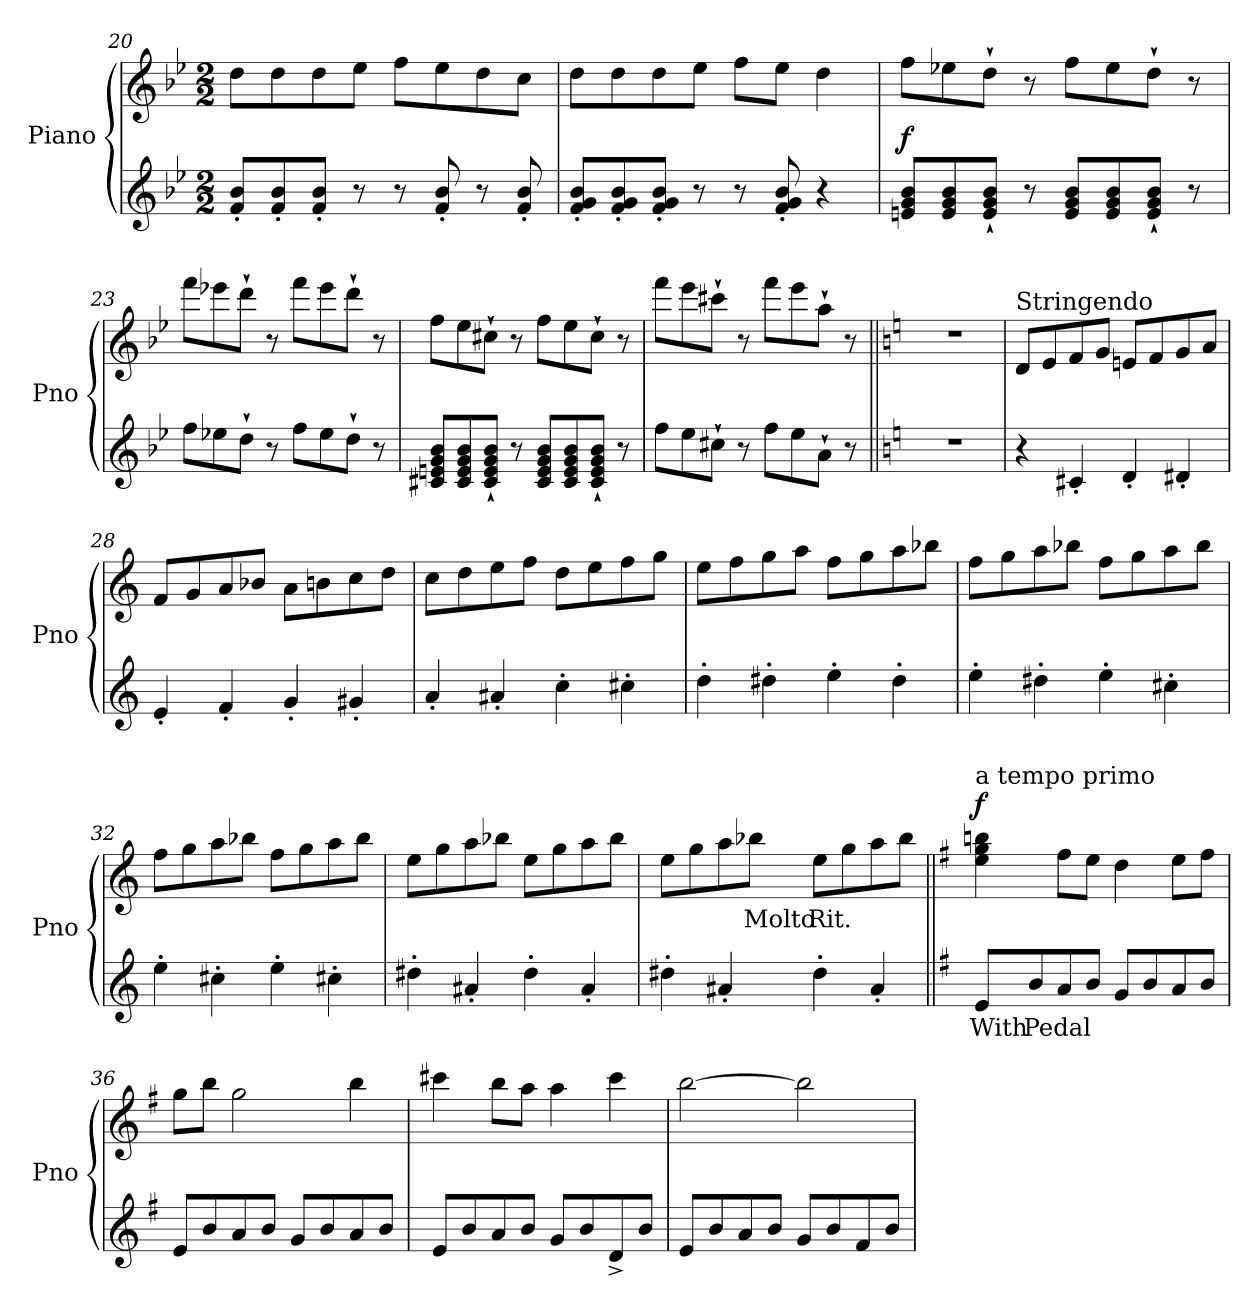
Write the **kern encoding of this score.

**kern	**text	**kern	**text	**dynam
*part1	*part1	*part1	*part1	*part1
*staff2	*staff2	*staff1	*staff1	*staff1/2
*I"Piano	*	*	*	*
*I'Pno	*	*	*	*
*	*	*clefG2	*	*
*k[b-e-]	*	*k[b-e-]	*	*
*B-:	*	*B-:	*	*
*M2/2	*	*M2/2	*	*
=20	=20	=20	=20	=20
8f/' 8b-/'L	.	8dd\L	.	.
8f/' 8b-/'	.	8dd\	.	.
8f/' 8b-/'J	.	8dd\	.	.
8r	.	8ee-\J	.	.
8r	.	8ff\L	.	.
8f/' 8b-/'	.	8ee-\	.	.
8r	.	8dd\	.	.
8f/' 8b-/'	.	8cc\J	.	.
!!LO:LB:g=z
=21	=21	=21	=21	=21
8f/' 8g/' 8b-/'L	.	8dd\L	.	.
8f/' 8g/' 8b-/'	.	8dd\	.	.
8f/' 8g/' 8b-/'J	.	8dd\	.	.
8r	.	8ee-\J	.	.
8r	.	8ff\L	.	.
8f/' 8g/' 8b-/'	.	8ee-\J	.	.
4r	.	4dd\	.	.
=22	=22	=22	=22	=22
!	!	!	!	!LO:DY:a=2
8en/ 8g/ 8b-/L	.	8ff\L	.	f
8e/ 8g/ 8b-/	.	8ee-X\	.	.
8e/` 8g/` 8b-/`J	.	8dd`\J	.	.
8r	.	8r	.	.
8e/ 8g/ 8b-/L	.	8ff\L	.	.
8e/ 8g/ 8b-/	.	8ee-\	.	.
8e/` 8g/` 8b-/`J	.	8dd`\J	.	.
8r	.	8r	.	.
=23	=23	=23	=23	=23
8ff\L	.	8fff\L	.	.
8ee-X\	.	8eee-X\	.	.
8dd`\J	.	8ddd`\J	.	.
8r	.	8r	.	.
8ff\L	.	8fff\L	.	.
8ee-\	.	8eee-\	.	.
8dd`\J	.	8ddd`\J	.	.
8r	.	8r	.	.
=24	=24	=24	=24	=24
8c#X/ 8en/ 8g/ 8b-/L	.	8ff\L	.	.
8c#/ 8e/ 8g/ 8b-/	.	8ee-\	.	.
8c#/` 8e/` 8g/` 8b-/`J	.	8cc#X`\J	.	.
8r	.	8r	.	.
8c#/ 8e/ 8g/ 8b-/L	.	8ff\L	.	.
8c#/ 8e/ 8g/ 8b-/	.	8ee-\	.	.
8c#/` 8e/` 8g/` 8b-/`J	.	8cc#`\J	.	.
8r	.	8r	.	.
=25	=25	=25	=25	=25
8ff\L	.	8fff\L	.	.
8ee-\	.	8eee-\	.	.
8cc#X`\J	.	8ccc#X`\J	.	.
8r	.	8r	.	.
8ff\L	.	8fff\L	.	.
8ee-\	.	8eee-\	.	.
8a`\J	.	8aa`\J	.	.
8r	.	8r	.	.
!!LO:PB:g=z
=26||	=26||	=26||	=26||	=26||
*k[]	*	*k[]	*	*
*C:	*	*C:	*	*
1r	.	1r	.	.
=27	=27	=27	=27	=27
!	!	!LO:TX:a:t=Stringendo	!	!
4r	.	8d/L	.	.
.	.	8e/	.	.
4c#X'/	.	8f/	.	.
.	.	8g/J	.	.
4d'/	.	8en/L	.	.
.	.	8f/	.	.
4d#X'/	.	8g/	.	.
.	.	8a/J	.	.
=28	=28	=28	=28	=28
4e'/	.	8f/L	.	.
.	.	8g/	.	.
4f'/	.	8a/	.	.
.	.	8b-X/J	.	.
4g'/	.	8a\L	.	.
.	.	8bn\	.	.
4g#X'/	.	8cc\	.	.
.	.	8dd\J	.	.
=29	=29	=29	=29	=29
4a'/	.	8cc\L	.	.
.	.	8dd\	.	.
4a#X'/	.	8ee\	.	.
.	.	8ff\J	.	.
4cc'\	.	8dd\L	.	.
.	.	8ee\	.	.
4cc#X'\	.	8ff\	.	.
.	.	8gg\J	.	.
=30	=30	=30	=30	=30
4dd'\	.	8ee\L	.	.
.	.	8ff\	.	.
4dd#X'\	.	8gg\	.	.
.	.	8aa\J	.	.
4ee'\	.	8ff\L	.	.
.	.	8gg\	.	.
4dd#'\	.	8aa\	.	.
.	.	8bb-X\J	.	.
=31	=31	=31	=31	=31
4ee'\	.	8ff\L	.	.
.	.	8gg\	.	.
4dd#X'\	.	8aa\	.	.
.	.	8bb-X\J	.	.
4ee'\	.	8ff\L	.	.
.	.	8gg\	.	.
4cc#X'\	.	8aa\	.	.
.	.	8bb-\J	.	.
!!LO:LB:g=z
=32	=32	=32	=32	=32
4ee'\	.	8ff\L	.	.
.	.	8gg\	.	.
4cc#X'\	.	8aa\	.	.
.	.	8bb-X\J	.	.
4ee'\	.	8ff\L	.	.
.	.	8gg\	.	.
4cc#X'\	.	8aa\	.	.
.	.	8bb-\J	.	.
=33	=33	=33	=33	=33
4dd#X'\	.	8ee\L	.	.
.	.	8gg\	.	.
4a#X'/	.	8aa\	.	.
.	.	8bb-X\J	.	.
4dd#'\	.	8ee\L	.	.
.	.	8gg\	.	.
4a#'/	.	8aa\	.	.
.	.	8bb-\J	.	.
=34	=34	=34	=34	=34
4dd#X'\	.	8ee\L	.	.
.	.	8gg\	.	.
4a#X'/	.	8aa\	.	.
.	.	8bb-X\J	Molto	.
4dd#'\	.	8ee\L	Rit.	.
.	.	8gg\	.	.
4a#'/	.	8aa\	.	.
.	.	8bb-\J	.	.
=35||	=35||	=35||	=35||	=35||
*k[f#]	*	*k[f#]	*	*
*G:	*	*G:	*	*
!	!	!LO:TX:a:t=a tempo primo	!	!
!	!	!	!	!LO:DY:b
8e/L	With	4ee\ 4gg\ 4bbn\	.	f
8b/	Pedal	.	.	.
8a/	.	8ff#\L	.	.
8b/J	.	8ee\J	.	.
8g/L	.	4dd\	.	.
8b/	.	.	.	.
8a/	.	8ee\L	.	.
8b/J	.	8ff#\J	.	.
!!LO:LB:g=z
=36	=36	=36	=36	=36
8e/L	.	8gg\L	.	.
8b/	.	8bb\J	.	.
8a/	.	2gg\	.	.
8b/J	.	.	.	.
8g/L	.	.	.	.
8b/	.	.	.	.
8a/	.	4bb\	.	.
8b/J	.	.	.	.
=37	=37	=37	=37	=37
8e/L	.	4ccc#X\	.	.
8b/	.	.	.	.
8a/	.	8bb\L	.	.
8b/J	.	8aa\J	.	.
8g/L	.	4aa\	.	.
8b/	.	.	.	.
8d^/	.	4ccc#\	.	.
8b/J	.	.	.	.
=38	=38	=38	=38	=38
8e/L	.	[2bb\	.	.
8b/	.	.	.	.
8a/	.	.	.	.
8b/J	.	.	.	.
8g/L	.	2bb\]	.	.
8b/	.	.	.	.
8f#/	.	.	.	.
8b/J	.	.	.	.
=	=	=	=	=
*-	*-	*-	*-	*-
